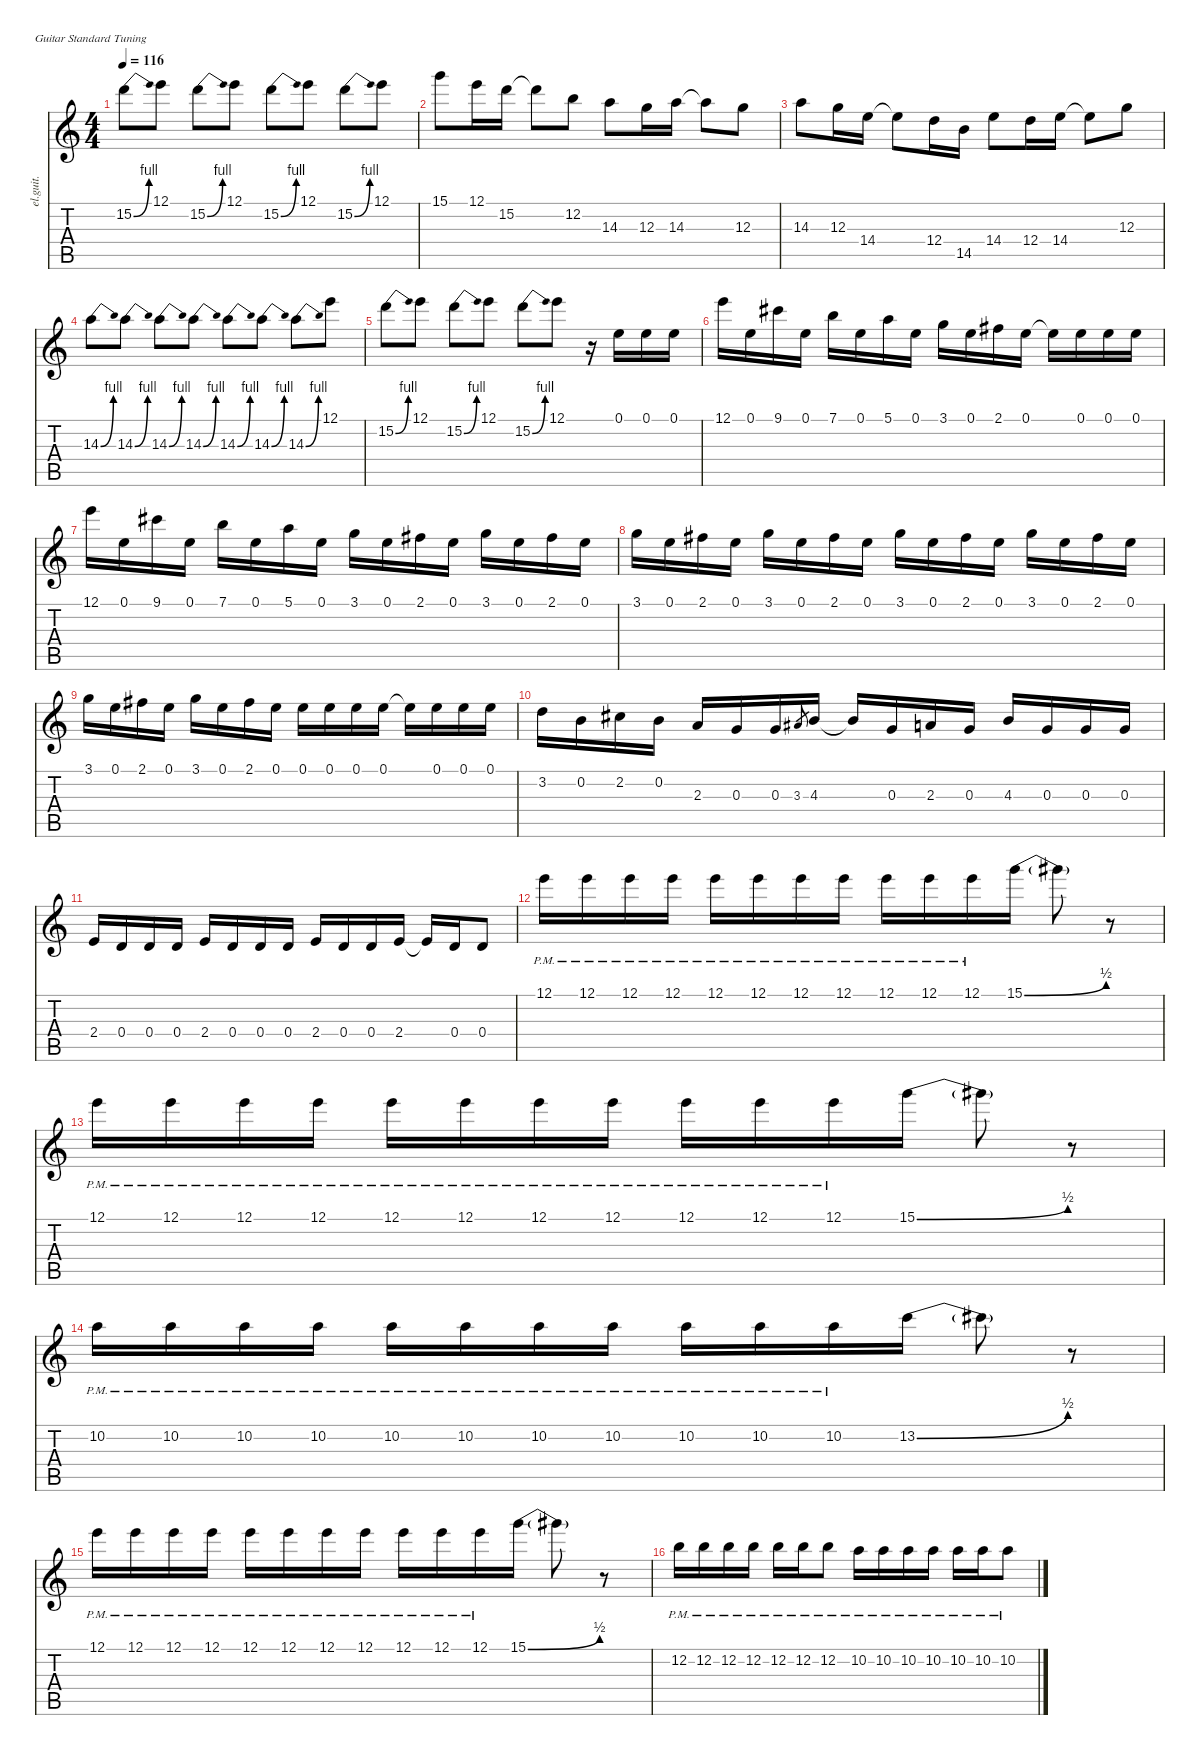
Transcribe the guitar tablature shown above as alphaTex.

\defaultSystemsLayout 4
\hideDynamics
\bracketExtendMode nobrackets
\otherSystemsTrackNameOrientation horizontal
\track ("Clean Guitar" "el.guit.") {instrument electricguitarclean}
\staff {score tabs}
\tuning (E4 B3 G3 D3 A2 E2)
\ts (4 4)
\tempo 116
\clef g2
\ks c
15.2{be (bend 0 0 15 4)}.8{dy mf beam Down} 12.1.8{beam Down} 15.2{be (bend 0 0 15 4)}.8{beam Down} 12.1.8{beam Down} 15.2{be (bend 0 0 15 4)}.8{beam Down} 12.1.8{beam Down} 15.2{be (bend 0 0 15 4)}.8{beam Down} 12.1.8{beam Down} |
15.1.8{beam Down} 12.1.16{beam Down} 15.2.16{beam Down} 15.2{t}.8{beam Down} 12.2.8{beam Down} 14.3.8{beam Down} 12.3.16{beam Down} 14.3.16{beam Down} 14.3{t}.8{beam Down} 12.3.8{beam Down} |
14.3.8{beam Down} 12.3.16{beam Down} 14.4.16{beam Down} 14.4{t}.8{beam Down} 12.4.16{beam Down} 14.5.16{beam Down} 14.4.8{beam Down} 12.4.16{beam Down} 14.4.16{beam Down} 14.4{t}.8{beam Down} 12.3.8{beam Down} |
14.3{be (bend 0 0 15 4)}.8{beam Down} 14.3{be (bend 0 0 15 4)}.8{beam Down} 14.3{be (bend 0 0 15 4)}.8{beam Down} 14.3{be (bend 0 0 15 4)}.8{beam Down} 14.3{be (bend 0 0 15 4)}.8{beam Down} 14.3{be (bend 0 0 15 4)}.8{beam Down} 14.3{be (bend 0 0 15 4)}.8{beam Down} 12.1.8{beam Down} |
15.2{be (bend 0 0 15 4)}.8{beam Down} 12.1.8{beam Down} 15.2{be (bend 0 0 15 4)}.8{beam Down} 12.1.8{beam Down} 15.2{be (bend 0 0 15 4)}.8{beam Down} 12.1.8{beam Down} r.16{beam Down} 0.1.16{beam Down} 0.1.16{beam Down} 0.1.16{beam Down} |
12.1.16{beam Down} 0.1.16{beam Down} 9.1{acc #}.16{beam Down} 0.1.16{beam Down} 7.1.16{beam Down} 0.1.16{beam Down} 5.1.16{beam Down} 0.1.16{beam Down} 3.1.16{beam Down} 0.1.16{beam Down} 2.1{acc #}.16{beam Down} 0.1.16{beam Down} 0.1{t}.16{beam Down} 0.1.16{beam Down} 0.1.16{beam Down} 0.1.16{beam Down} |
12.1.16{beam Down} 0.1.16{beam Down} 9.1{acc #}.16{beam Down} 0.1.16{beam Down} 7.1.16{beam Down} 0.1.16{beam Down} 5.1.16{beam Down} 0.1.16{beam Down} 3.1.16{beam Down} 0.1.16{beam Down} 2.1{acc #}.16{beam Down} 0.1.16{beam Down} 3.1.16{beam Down} 0.1.16{beam Down} 2.1{acc #}.16{beam Down} 0.1.16{beam Down} |
3.1.16{beam Down} 0.1.16{beam Down} 2.1{acc #}.16{beam Down} 0.1.16{beam Down} 3.1.16{beam Down} 0.1.16{beam Down} 2.1{acc #}.16{beam Down} 0.1.16{beam Down} 3.1.16{beam Down} 0.1.16{beam Down} 2.1{acc #}.16{beam Down} 0.1.16{beam Down} 3.1.16{beam Down} 0.1.16{beam Down} 2.1{acc #}.16{beam Down} 0.1.16{beam Down} |
3.1.16{beam Down} 0.1.16{beam Down} 2.1{acc #}.16{beam Down} 0.1.16{beam Down} 3.1.16{beam Down} 0.1.16{beam Down} 2.1{acc #}.16{beam Down} 0.1.16{beam Down} 0.1.16{beam Down} 0.1.16{beam Down} 0.1.16{beam Down} 0.1.16{beam Down} 0.1{t}.16{beam Down} 0.1.16{beam Down} 0.1.16{beam Down} 0.1.16{beam Down} |
3.2.16{beam Down} 0.2.16{beam Down} 2.2{acc #}.16{beam Down} 0.2.16{beam Down} 2.3.16{beam Up} 0.3.16{beam Up} 0.3.16{beam Up} 3.3{acc #}.8{gr beam Up} 4.3.16{beam Up} 4.3{t}.16{beam Up} 0.3.16{beam Up} 2.3.16{beam Up} 0.3.16{beam Up} 4.3.16{beam Up} 0.3.16{beam Up} 0.3.16{beam Up} 0.3.16{beam Up} |
2.4.16{beam Up} 0.4.16{beam Up} 0.4.16{beam Up} 0.4.16{beam Up} 2.4.16{beam Up} 0.4.16{beam Up} 0.4.16{beam Up} 0.4.16{beam Up} 2.4.16{beam Up} 0.4.16{beam Up} 0.4.16{beam Up} 2.4.16{beam Up} 2.4{t}.16{beam Up} 0.4.16{beam Up} 0.4.8{beam Up} |
12.1{pm}.16{beam Down} 12.1{pm}.16{beam Down} 12.1{pm}.16{beam Down} 12.1{pm}.16{beam Down} 12.1{pm}.16{beam Down} 12.1{pm}.16{beam Down} 12.1{pm}.16{beam Down} 12.1{pm}.16{beam Down} 12.1{pm}.16{beam Down} 12.1{pm}.16{beam Down} 12.1{pm}.16{beam Down} 15.1{be (bend 0 0 15 2)}.16{beam Down} 15.1{t}.8{beam Down} r.8{beam Down} |
12.1{pm}.16{beam Down} 12.1{pm}.16{beam Down} 12.1{pm}.16{beam Down} 12.1{pm}.16{beam Down} 12.1{pm}.16{beam Down} 12.1{pm}.16{beam Down} 12.1{pm}.16{beam Down} 12.1{pm}.16{beam Down} 12.1{pm}.16{beam Down} 12.1{pm}.16{beam Down} 12.1{pm}.16{beam Down} 15.1{be (bend 0 0 15 2)}.16{beam Down} 15.1{t}.8{beam Down} r.8{beam Down} |
10.2{pm}.16{beam Down} 10.2{pm}.16{beam Down} 10.2{pm}.16{beam Down} 10.2{pm}.16{beam Down} 10.2{pm}.16{beam Down} 10.2{pm}.16{beam Down} 10.2{pm}.16{beam Down} 10.2{pm}.16{beam Down} 10.2{pm}.16{beam Down} 10.2{pm}.16{beam Down} 10.2{pm}.16{beam Down} 13.2{be (bend 0 0 15 2)}.16{beam Down} 13.2{t}.8{beam Down} r.8{beam Down} |
12.1{pm}.16{beam Down} 12.1{pm}.16{beam Down} 12.1{pm}.16{beam Down} 12.1{pm}.16{beam Down} 12.1{pm}.16{beam Down} 12.1{pm}.16{beam Down} 12.1{pm}.16{beam Down} 12.1{pm}.16{beam Down} 12.1{pm}.16{beam Down} 12.1{pm}.16{beam Down} 12.1{pm}.16{beam Down} 15.1{be (bend 0 0 15.6 2)}.16{beam Down} 15.1{t}.8{beam Down} r.8{beam Down} |
12.2{pm}.16{beam Down} 12.2{pm}.16{beam Down} 12.2{pm}.16{beam Down} 12.2{pm}.16{beam Down} 12.2{pm}.16{beam Down} 12.2{pm}.16{beam Down} 12.2{pm}.8{beam Down} 10.2{pm}.16{beam Down} 10.2{pm}.16{beam Down} 10.2{pm}.16{beam Down} 10.2{pm}.16{beam Down} 10.2{pm}.16{beam Down} 10.2{pm}.16{beam Down} 10.2{pm}.8{beam Down}
